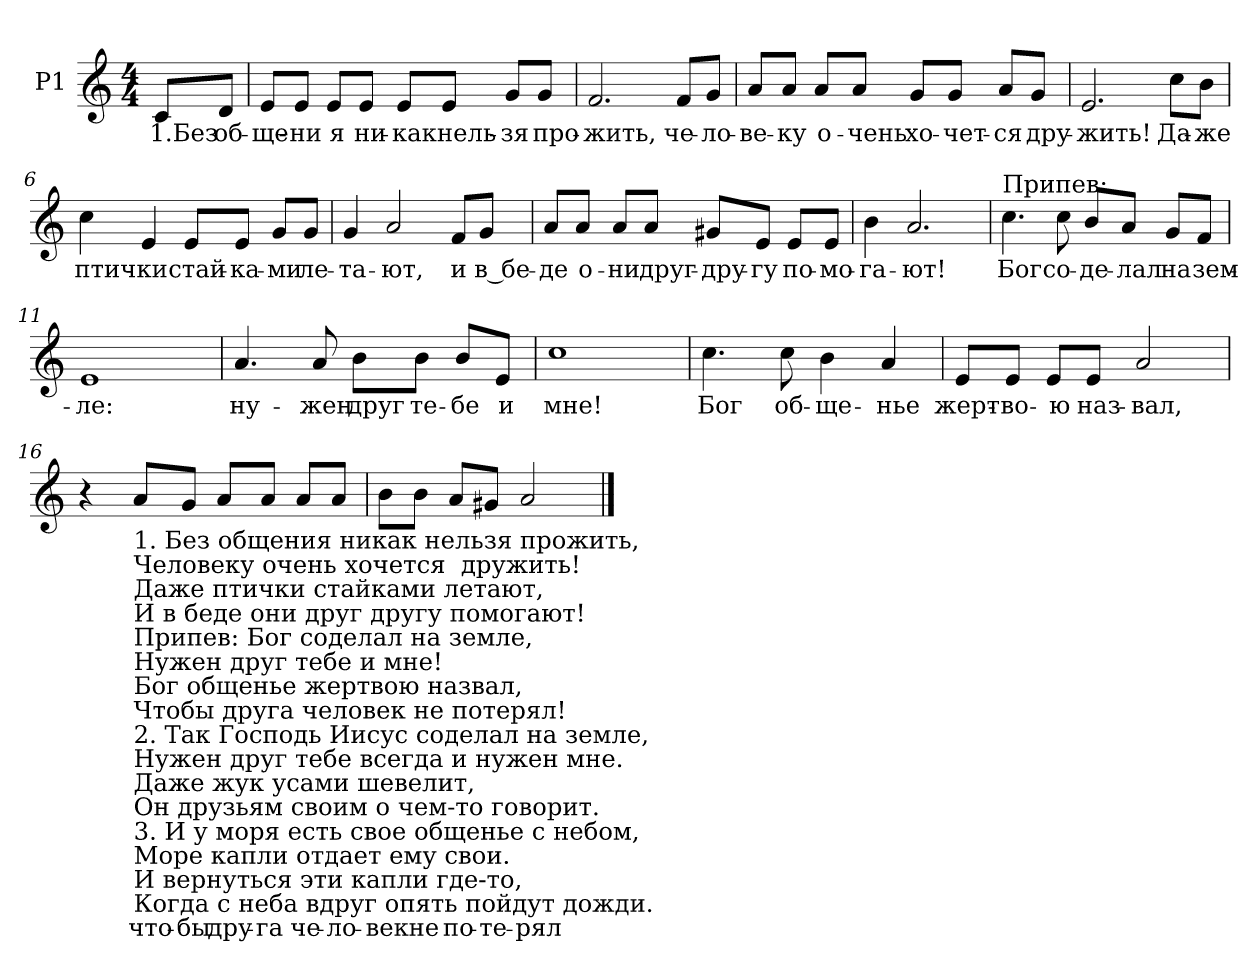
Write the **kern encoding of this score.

**kern	**text
*part1	*part1
*staff1	*staff1
*I"P1	*
*clefG2	*
*k[]	*
*M4/4	*
*MM110	*
=1	=1
!	!LO:LY:b
8c/L	1.Без
!	!LO:LY:b
8d/J	об-
=2	=2
!	!LO:LY:b
8e/L	-ще-
!	!LO:LY:b
8e/J	-ни
!	!LO:LY:b
8e/L	я
!	!LO:LY:b
8e/J	ни-
!	!LO:LY:b
8e/L	-как
!	!LO:LY:b
8e/J	нель-
!	!LO:LY:b
8g/L	-зя
!	!LO:LY:b
8g/J	про-
=3	=3
!	!LO:LY:b
2.f/	-жить,
!	!LO:LY:b
8f/L	че-
!	!LO:LY:b
8g/J	-ло-
!!LO:LB:g=z
=4	=4
!	!LO:LY:b
8a/L	-ве-
!	!LO:LY:b
8a/J	-ку
!	!LO:LY:b
8a/L	о-
!	!LO:LY:b
8a/J	-чень
!	!LO:LY:b
8g/L	хо-
!	!LO:LY:b
8g/J	-чет-
!	!LO:LY:b
8a/L	-ся
!	!LO:LY:b
8g/J	дру-
=5	=5
!	!LO:LY:b
2.e/	-жить!
!	!LO:LY:b
8cc\L	Да-
!	!LO:LY:b
8b\J	-же
!!LO:LB:g=z
=6	=6
!	!LO:LY:b
4cc\	птич-
!	!LO:LY:b
4e/	-ки
!	!LO:LY:b
8e/L	стай-
!	!LO:LY:b
8e/J	-ка-
!	!LO:LY:b
8g/L	-ми
!	!LO:LY:b
8g/J	ле-
=7	=7
!	!LO:LY:b
4g/	-та-
!	!LO:LY:b
2a/	-ют,
!	!LO:LY:b
8f/L	и
!	!LO:LY:b
8g/J	в бе-
!!LO:LB:g=z
=8	=8
!	!LO:LY:b
8a/L	-де
!	!LO:LY:b
8a/J	о-
!	!LO:LY:b
8a/L	-ни
!	!LO:LY:b
8a/J	друг-
!	!LO:LY:b
8g#X/L	-дру-
!	!LO:LY:b
8e/J	-гу
!	!LO:LY:b
8e/L	по-
!	!LO:LY:b
8e/J	-мо-
=9	=9
!	!LO:LY:b
4b\	-га-
!	!LO:LY:b
2.a/	-ют!
!!LO:LB:g=z
=10	=10
!LO:TX:a:t=Припев&colon;	!
!	!LO:LY:b
4.cc\	Бог
!	!LO:LY:b
8cc\	со-
!	!LO:LY:b
8b/L	-де-
!	!LO:LY:b
8a/J	-лал
!	!LO:LY:b
8g/L	на
!	!LO:LY:b
8f/J	зем-
=11	=11
!	!LO:LY:b
1e	-ле:
!!LO:LB:g=z
=12	=12
!	!LO:LY:b
4.a/	ну-
!	!LO:LY:b
8a/	-жен
!	!LO:LY:b
8b\L	друг
!	!LO:LY:b
8b\J	те-
!	!LO:LY:b
8b/L	-бе
!	!LO:LY:b
8e/J	и
=13	=13
!	!LO:LY:b
1cc	мне!
!!LO:LB:g=z
=14	=14
!	!LO:LY:b
4.cc\	Бог
!	!LO:LY:b
8cc\	об-
!	!LO:LY:b
4b\	-ще-
!	!LO:LY:b
4a/	-нье
=15	=15
!	!LO:LY:b
8e/L	жерт-
!	!LO:LY:b
8e/J	-во-
!	!LO:LY:b
8e/L	-ю
!	!LO:LY:b
8e/J	наз-
!	!LO:LY:b
2a/	-вал,
!!LO:PB:g=z
=16	=16
4r	.
!LO:TX:b:t=1.&nbsp;Без общения никак нельзя прожить,	!
!LO:TX:b:t=Человеку очень хочется&nbsp; дружить!	!
!LO:TX:b:t=Даже птички стайками летают,	!
!LO:TX:b:t=И в беде они друг другу помогают!	!
!LO:TX:b:t=Припев&colon; Бог соделал на земле,	!
!LO:TX:b:t=Нужен друг тебе и мне!	!
!LO:TX:b:t=Бог общенье жертвою назвал,	!
!LO:TX:b:t=Чтобы друга человек не потерял!	!
!LO:TX:b:t=2. Так Господь Иисус соделал на земле,	!
!LO:TX:b:t=Нужен друг тебе всегда и нужен мне.	!
!LO:TX:b:t=Даже жук усами шевелит,	!
!LO:TX:b:t=Он друзьям своим о чем-то говорит.	!
!LO:TX:b:t=3. И у моря есть свое общенье с небом,	!
!LO:TX:b:t=Море капли отдает ему свои.	!
!LO:TX:b:t=И вернуться эти капли где-то,	!
!LO:TX:b:t=Когда с неба вдруг опять пойдут дожди.	!
!	!LO:LY:b
8a/L	что-
!	!LO:LY:b
8g/J	-бы
!	!LO:LY:b
8a/L	дру-
!	!LO:LY:b
8a/J	-га
!	!LO:LY:b
8a/L	че-
!	!LO:LY:b
8a/J	-ло-
=17	=17
!	!LO:LY:b
8b\L	-век
!	!LO:LY:b
8b\J	не
!	!LO:LY:b
8a/L	по-
!	!LO:LY:b
8g#X/J	-те-
!	!LO:LY:b
2a/	-рял
==	==
*-	*-
